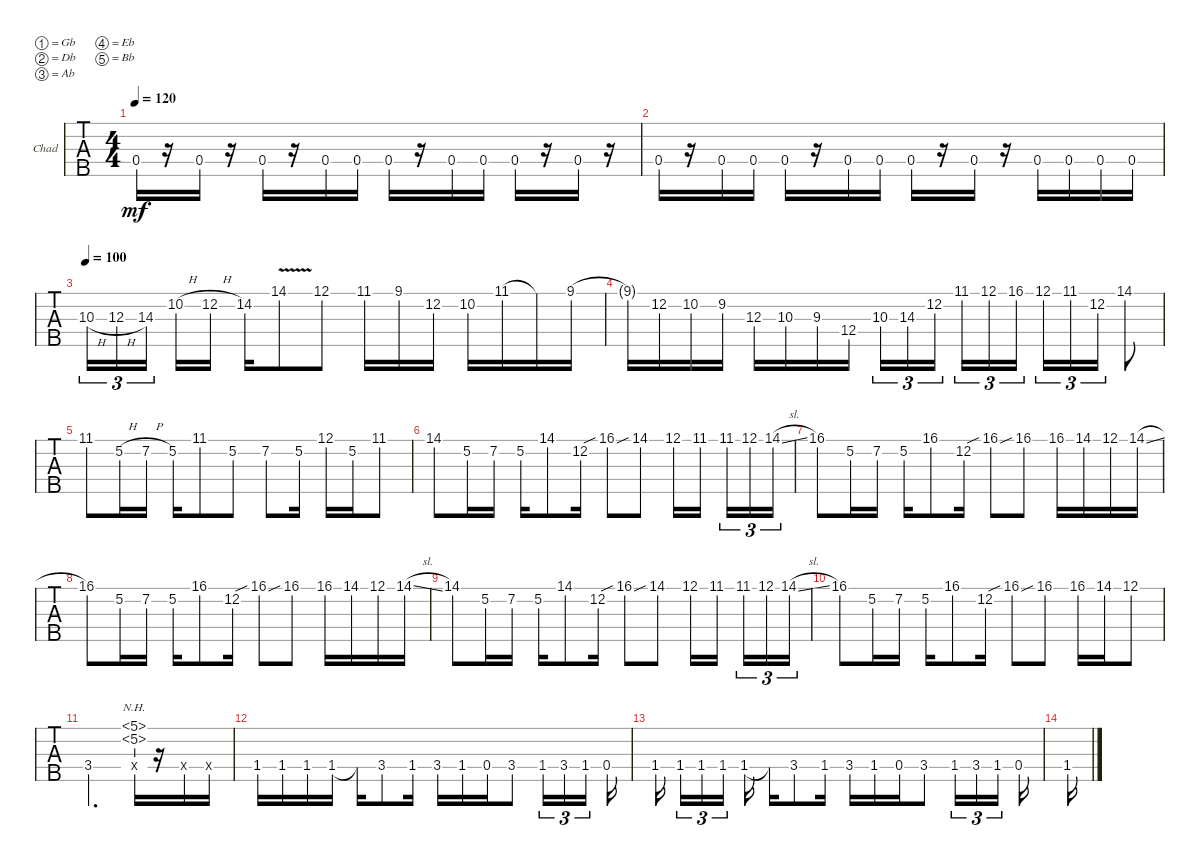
\defaultSystemsLayout 4
\bracketExtendMode groupsimilarinstruments
\firstSystemTrackNameOrientation horizontal
\otherSystemsTrackNameOrientation horizontal
\track ("Chad" "Chad") {instrument electricbassfinger}
\staff {tabs}
\tuning (Gb2 Db2 Ab1 Eb1 Bb0)
\ts (4 4)
\tempo 120
\clef f4
\ks c
0.4.16{dy mf} r.16 0.4.16 r.16 0.4.16 r.16 0.4.16 0.4.16 0.4.16 r.16 0.4.16 0.4.16 0.4.16 r.16 0.4.16 r.16 |
0.4.16 r.16 0.4.16 0.4.16 0.4.16 r.16 0.4.16 0.4.16 0.4.16 r.16 0.4.16 r.16 0.4.16 0.4.16 0.4.16 0.4.16 |
\tempo 100
10.3{h}.16{tu (3 2)} 12.3{h}.16{tu (3 2)} 14.3.16{tu (3 2)} 10.2{h}.16 12.2{h}.16 14.2.16 14.1{v}.8 12.1.8 11.1.16 9.1.16 12.2.16 10.2.16 11.1.16 11.1{t}.16 9.1.16 |
9.1{t}.16 12.2.16 10.2.16 9.2.16 12.3.16 10.3.16 9.3.16 12.4.16 10.3.16{tu (3 2)} 14.3.16{tu (3 2)} 12.2.16{tu (3 2)} 11.1.16{tu (3 2)} 12.1.16{tu (3 2)} 16.1.16{tu (3 2)} 12.1.16{tu (3 2)} 11.1.16{tu (3 2)} 12.2.16{tu (3 2)} 14.1.8 |
11.1.8 5.2{h}.16 7.2{h}.16 5.2.16 11.1.8 5.2.8 7.2.8 5.2.16 12.1.16 5.2.16 11.1.8 |
14.1.8 5.2.16 7.2.16 5.2.16 14.1.8 12.2.16 16.1{sib}.8 14.1{sib}.8 12.1.16 11.1.16 11.1.16{tu (3 2)} 12.1.16{tu (3 2)} 14.1{sl}.16{tu (3 2)} |
16.1.8 5.2.16 7.2.16 5.2.16 16.1.8 12.2.16 16.1{sib}.8 16.1{sib}.8 16.1.16 14.1.16 12.1.16 14.1{sl}.16 |
16.1.8 5.2.16 7.2.16 5.2.16 16.1.8 12.2.16 16.1{sib}.8 16.1{sib}.8 16.1.16 14.1.16 12.1.16 14.1{sl}.16 |
14.1.8 5.2.16 7.2.16 5.2.16 14.1.8 12.2.16 16.1{sib}.8 14.1{sib}.8 12.1.16 11.1.16 11.1.16{tu (3 2)} 12.1.16{tu (3 2)} 14.1{sl}.16{tu (3 2)} |
16.1.8 5.2.16 7.2.16 5.2.16 16.1.8 12.2.16 16.1{sib}.8 16.1{sib}.8 16.1.16 14.1.16 12.1.8 |
3.4.2{d} (0.4{x} 5.2{nh} 5.1{nh}).16 r.16 0.4{x}.16 0.4{x}.16 |
1.4.16 1.4.16 1.4.16 1.4.16 1.4{t}.16 3.4.8 1.4.16 3.4.16 1.4.16 0.4.16 3.4.8 1.4.16{tu (3 2)} 3.4.16{tu (3 2)} 1.4.16{tu (3 2)} 0.4.16 |
1.4.16 1.4.16{tu (3 2)} 1.4.16{tu (3 2)} 1.4.16{tu (3 2)} 1.4.16 1.4{t}.16 3.4.8 1.4.16 3.4.16 1.4.16 0.4.16 3.4.8 1.4.16{tu (3 2)} 3.4.16{tu (3 2)} 1.4.16{tu (3 2)} 0.4.16 |
\scale
0.333333 1.4.16
